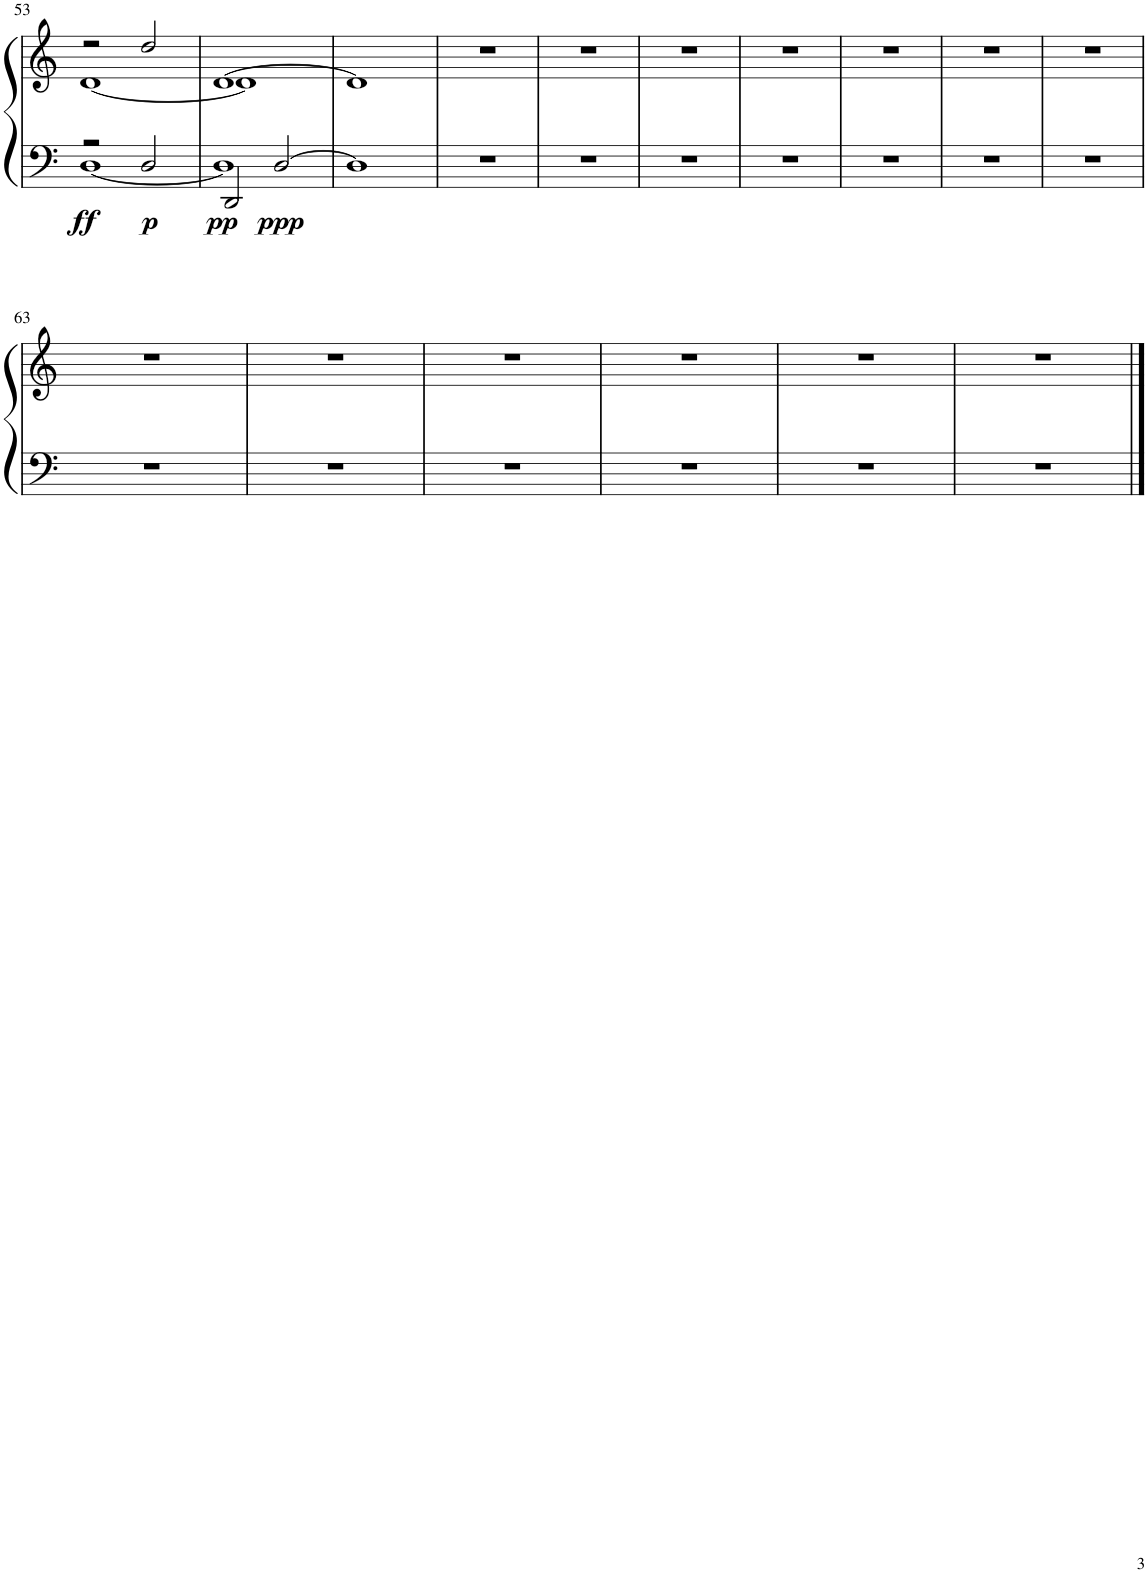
**kern	**kern	**dynam
*part1	*part1	*part1
*staff2	*staff1	*staff1/2
*I"Piano	*	*
*I'Pno.	*	*
!!LO:PB:g=z
*clefF4	*clefG2	*
*k[]	*k[]	*
*M4/4	*M4/4	*
=53	=53	=53
*^	*^	*
!	!	!	!	!LO:DY:b=2
2r	[1D	2r	[1d	ff
!	!	!	!	!LO:DY:b=2
2D/	.	2dd/	.	p
=54	=54	=54	=54	=54
!	!	!	!	!LO:DY:b=2
2DD/	1D]	[1d	1d]	pp
!	!	!	!	!LO:DY:b=2
[2D/	.	.	.	ppp
*v	*v	*	*	*
*	*v	*v	*
=55	=55	=55
1D]	1d]	.
=56	=56	=56
1r	1r	.
=57	=57	=57
1r	1r	.
=58	=58	=58
1r	1r	.
=59	=59	=59
1r	1r	.
=60	=60	=60
1r	1r	.
=61	=61	=61
1r	1r	.
=62	=62	=62
1r	1r	.
!!LO:LB:g=z
=63	=63	=63
1r	1r	.
=64	=64	=64
1r	1r	.
=65	=65	=65
1r	1r	.
=66	=66	=66
1r	1r	.
=67	=67	=67
1r	1r	.
=68	=68	=68
1r	1r	.
==	==	==
*-	*-	*-
